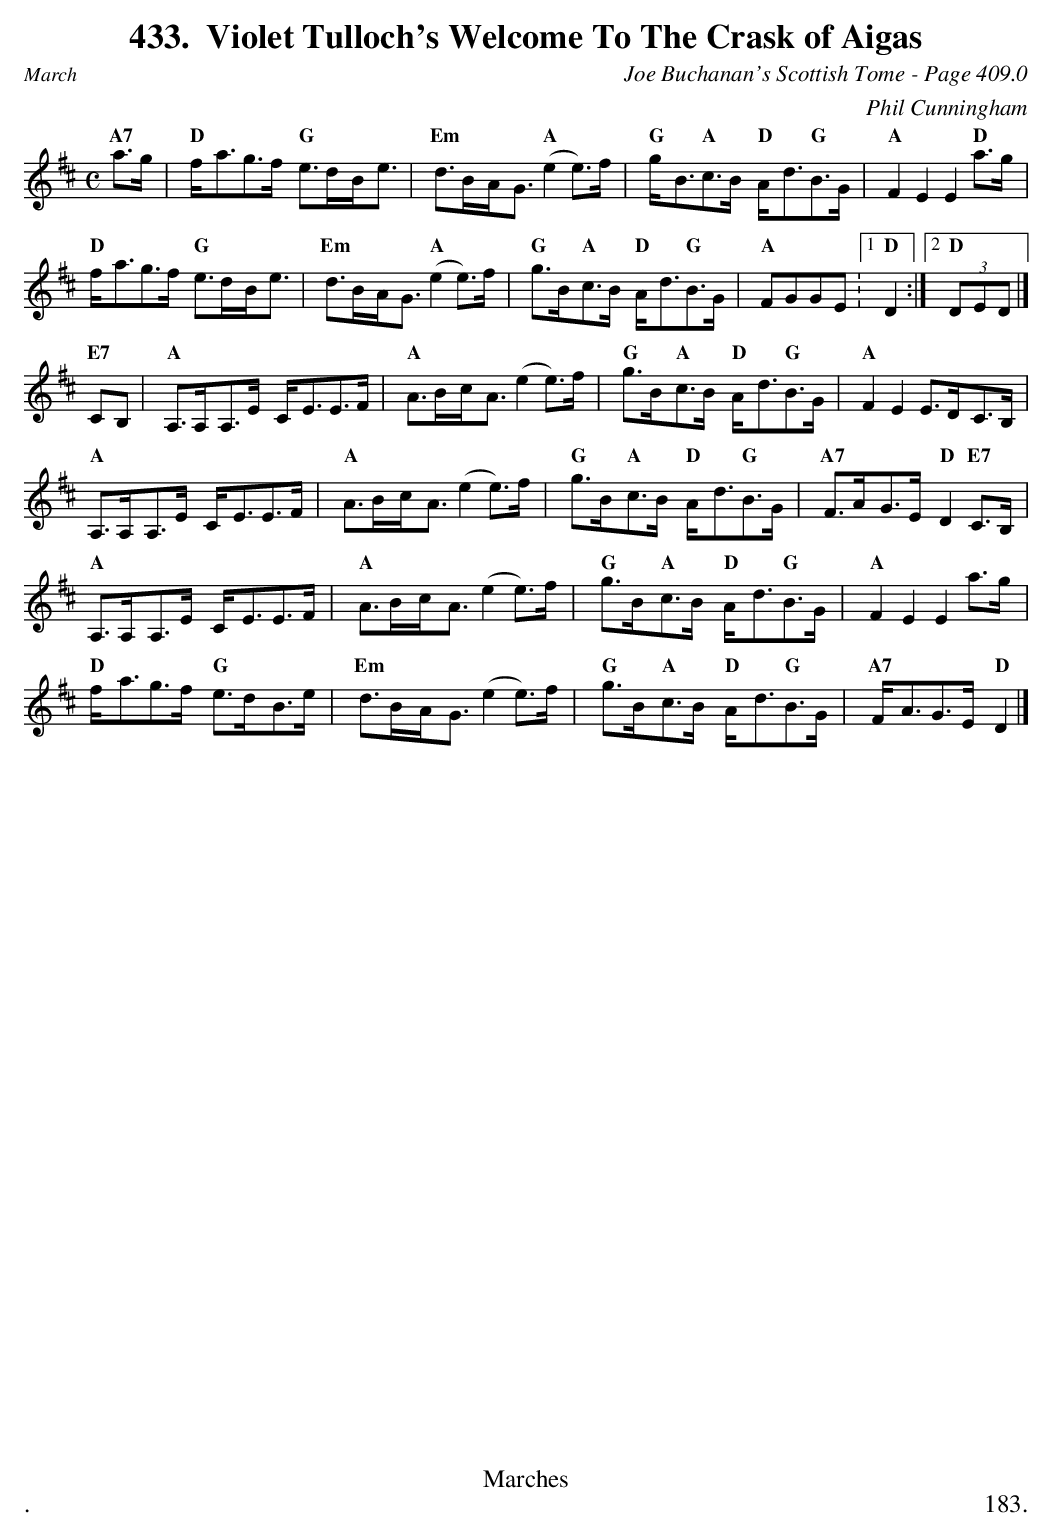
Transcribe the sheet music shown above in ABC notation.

X:1
T:Violet Tulloch's Welcome To The Crask of Aigas
C:Joe Buchanan's Scottish Tome - Page 409.0
C:Phil Cunningham
L:1/8
M:C
K:D
"A7"a>g | "D"f<ag>f "G"e>dB<e | "Em"d>BA<G "A"(e2 e)>f | "G"g<B"A"c>B "D"A<d"G"B>G | "A"F2 E2 E2 "D"a>g |
"D"f<ag>f "G"e>dB<e | "Em"d>BA<G "A"(e2 e)>f | "G"g>B"A"c>B "D"A<d"G"B>G | "A"FGGE :1"D"D2 :|2 "D"(3DED |]
"E7"CB, | "A"A,>A,A,>E C<EE>F | "A"A>Bc<A (e2 e)>f | "G"g>B"A"c>B "D"A<d"G"B>G | "A"F2 E2 E>DC>B, |
"A"A,>A,A,>E C<EE>F | "A"A>Bc<A (e2 e)>f | "G"g>B"A"c>B "D"A<d"G"B>G | "A7"F>AG>E "D"D2 "E7"C>B, |
"A"A,>A,A,>E C<EE>F | "A"A>Bc<A (e2 e)>f | "G"g>B"A"c>B "D"A<d"G"B>G | "A"F2 E2 E2 a>g |
"D"f<ag>f "G"e>dB>e | "Em"d>BA<G (e2 e)>f | "G"g>B"A"c>B "D"A<d"G"B>G | "A7"F<AG>E "D"D2 |]
